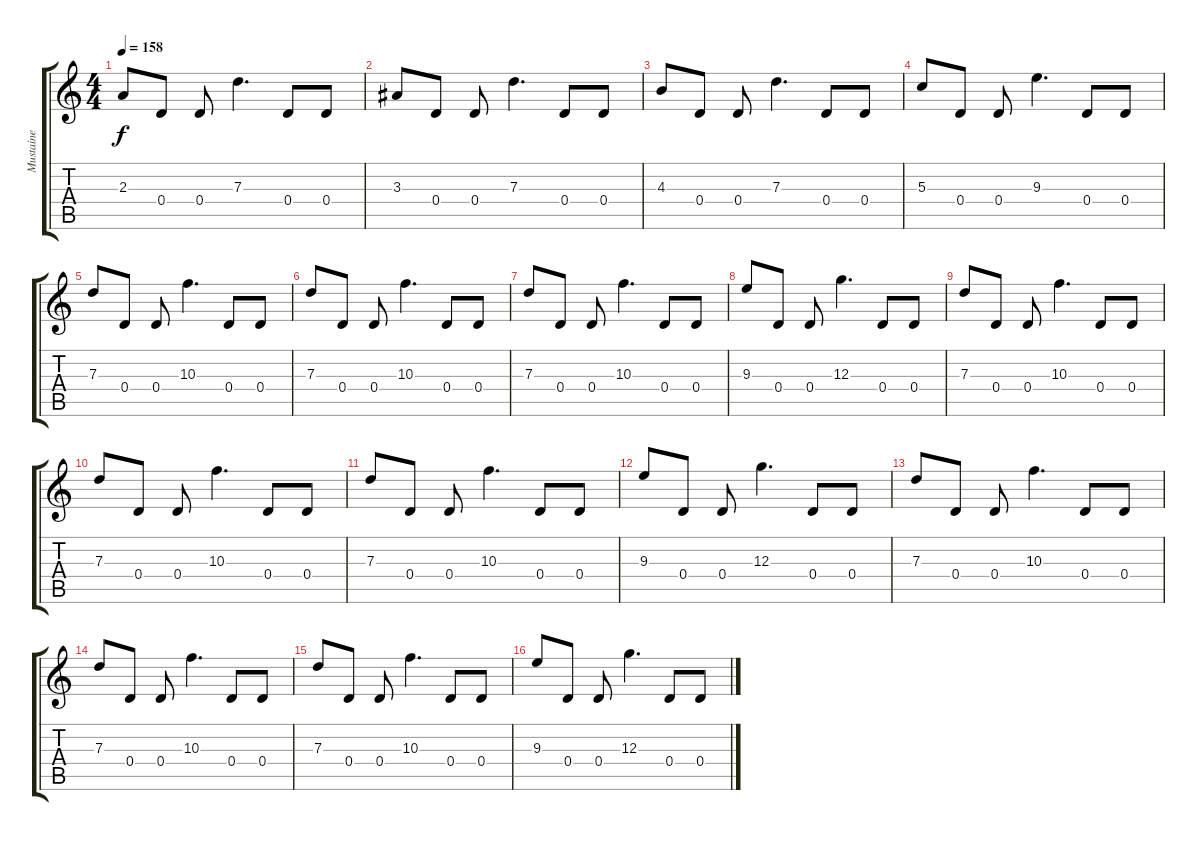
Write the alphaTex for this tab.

\track ("Mustaine" "Mustaine") {instrument distortionguitar}
\staff {score tabs}
\tuning (E4 B3 G3 D3 A2 E2) {hide}
\ts (4 4)
\tempo 158
\clef g2
\ks c
2.3.8{dy f} 0.4.8 0.4.8 7.3.4{d} 0.4.8 0.4.8 |
3.3.8 0.4.8 0.4.8 7.3.4{d} 0.4.8 0.4.8 |
4.3.8 0.4.8 0.4.8 7.3.4{d} 0.4.8 0.4.8 |
5.3.8 0.4.8 0.4.8 9.3.4{d} 0.4.8 0.4.8 |
7.3.8 0.4.8 0.4.8 10.3.4{d} 0.4.8 0.4.8 |
7.3.8 0.4.8 0.4.8 10.3.4{d} 0.4.8 0.4.8 |
7.3.8 0.4.8 0.4.8 10.3.4{d} 0.4.8 0.4.8 |
9.3.8 0.4.8 0.4.8 12.3.4{d} 0.4.8 0.4.8 |
7.3.8 0.4.8 0.4.8 10.3.4{d} 0.4.8 0.4.8 |
7.3.8 0.4.8 0.4.8 10.3.4{d} 0.4.8 0.4.8 |
7.3.8 0.4.8 0.4.8 10.3.4{d} 0.4.8 0.4.8 |
9.3.8 0.4.8 0.4.8 12.3.4{d} 0.4.8 0.4.8 |
7.3.8 0.4.8 0.4.8 10.3.4{d} 0.4.8 0.4.8 |
7.3.8 0.4.8 0.4.8 10.3.4{d} 0.4.8 0.4.8 |
7.3.8 0.4.8 0.4.8 10.3.4{d} 0.4.8 0.4.8 |
9.3.8 0.4.8 0.4.8 12.3.4{d} 0.4.8 0.4.8
